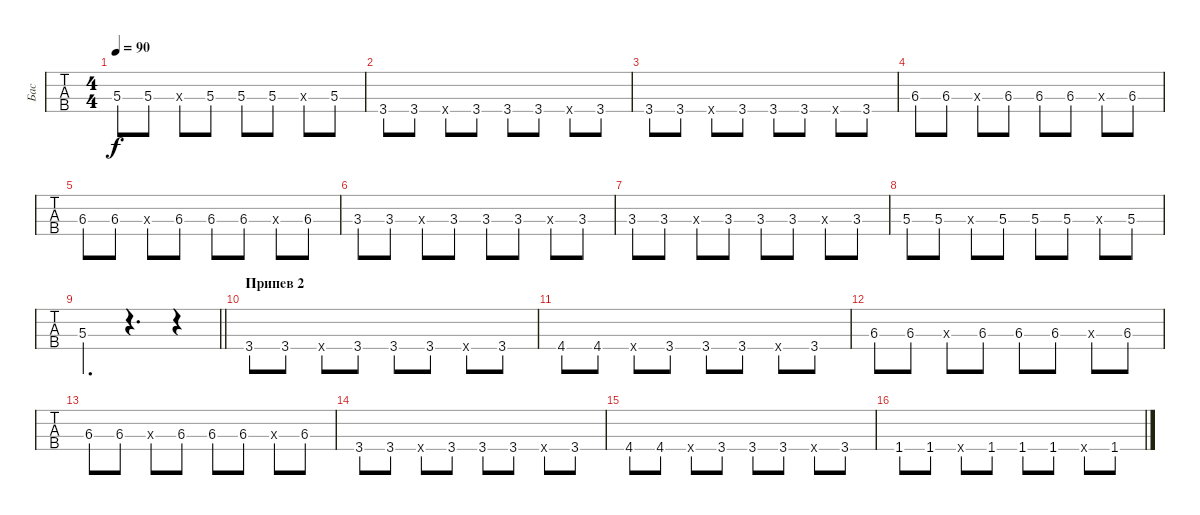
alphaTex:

\track ("Бас" "Бас") {instrument electricbassfinger}
\staff {tabs}
\tuning (G2 D2 A1 E1) {hide}
\ts (4 4)
\tempo 90
\clef f4
\ks c
5.3.8{dy f} 5.3.8 0.3{x}.8 5.3.8 5.3.8 5.3.8 0.3{x}.8 5.3.8 |
3.4.8 3.4.8 0.4{x}.8 3.4.8 3.4.8 3.4.8 0.4{x}.8 3.4.8 |
3.4.8 3.4.8 0.4{x}.8 3.4.8 3.4.8 3.4.8 0.4{x}.8 3.4.8 |
6.3.8 6.3.8 0.3{x}.8 6.3.8 6.3.8 6.3.8 0.3{x}.8 6.3.8 |
6.3.8 6.3.8 0.3{x}.8 6.3.8 6.3.8 6.3.8 0.3{x}.8 6.3.8 |
3.3.8 3.3.8 0.3{x}.8 3.3.8 3.3.8 3.3.8 0.3{x}.8 3.3.8 |
3.3.8 3.3.8 0.3{x}.8 3.3.8 3.3.8 3.3.8 3.3{x}.8 3.3.8 |
5.3.8 5.3.8 0.3{x}.8 5.3.8 5.3.8 5.3.8 0.3{x}.8 5.3.8 |
\barLineRight lightlight
5.3.4{d} r.4{d} r.4 |
\section ("" "Припев 2")
3.4.8 3.4.8 0.4{x}.8 3.4.8 3.4.8 3.4.8 0.4{x}.8 3.4.8 |
4.4.8 4.4.8 0.4{x}.8 3.4.8 3.4.8 3.4.8 0.4{x}.8 3.4.8 |
6.3.8 6.3.8 0.3{x}.8 6.3.8 6.3.8 6.3.8 0.3{x}.8 6.3.8 |
6.3.8 6.3.8 0.3{x}.8 6.3.8 6.3.8 6.3.8 0.3{x}.8 6.3.8 |
3.4.8 3.4.8 0.4{x}.8 3.4.8 3.4.8 3.4.8 0.4{x}.8 3.4.8 |
4.4.8 4.4.8 0.4{x}.8 3.4.8 3.4.8 3.4.8 0.4{x}.8 3.4.8 |
1.4.8 1.4.8 0.4{x}.8 1.4.8 1.4.8 1.4.8 0.4{x}.8 1.4.8
